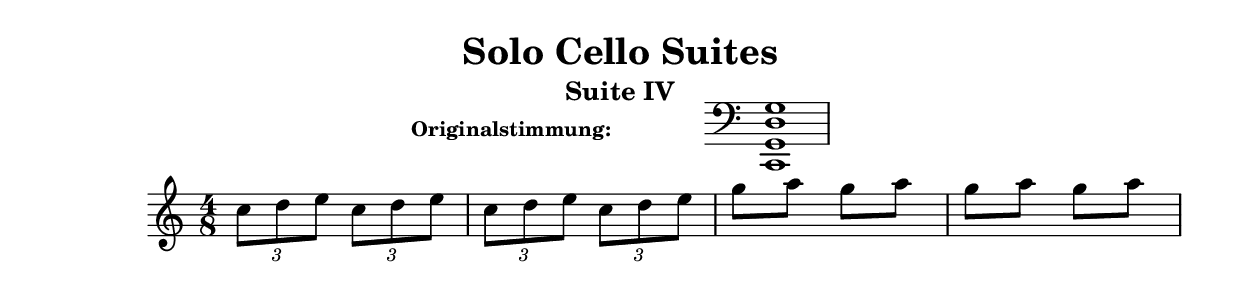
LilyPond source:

%% DO NOT EDIT this file manually; it is automatically
%% generated from LSR http://lsr.dsi.unimi.it
%% Make any changes in LSR itself, or in Documentation/snippets/new/ ,
%% and then run scripts/auxiliar/makelsr.py
%%
%% This file is in the public domain.
\version "2.14.0"

\header {
  lsrtags = "staff-notation"

  texidoc = "
The @code{\\markup} command is quite versatile.  In this snippet, it
contains a @code{\\score} block instead of texts or marks.

"
  doctitle = "Inserting score fragments above a staff as markups"
} % begin verbatim

tuning = \markup {
  \score {
    \new Staff \with { \remove "Time_signature_engraver" }
    {
      \clef bass
      <c, g, d g>1
    }
    \layout { ragged-right = ##t }
  }
}

\header {
  title = "Solo Cello Suites"
  subtitle = "Suite IV"
  subsubtitle = \markup { Originalstimmung: \general-align #Y #CENTER \tuning }
}

\layout { ragged-right = ##f }

\relative c'' {
  \time 4/8
  \times 2/3 { c8 d e } \times 2/3 { c d e }
  \times 2/3 { c8 d e } \times 2/3 { c d e }
  g8 a g a
  g8 a g a
}

